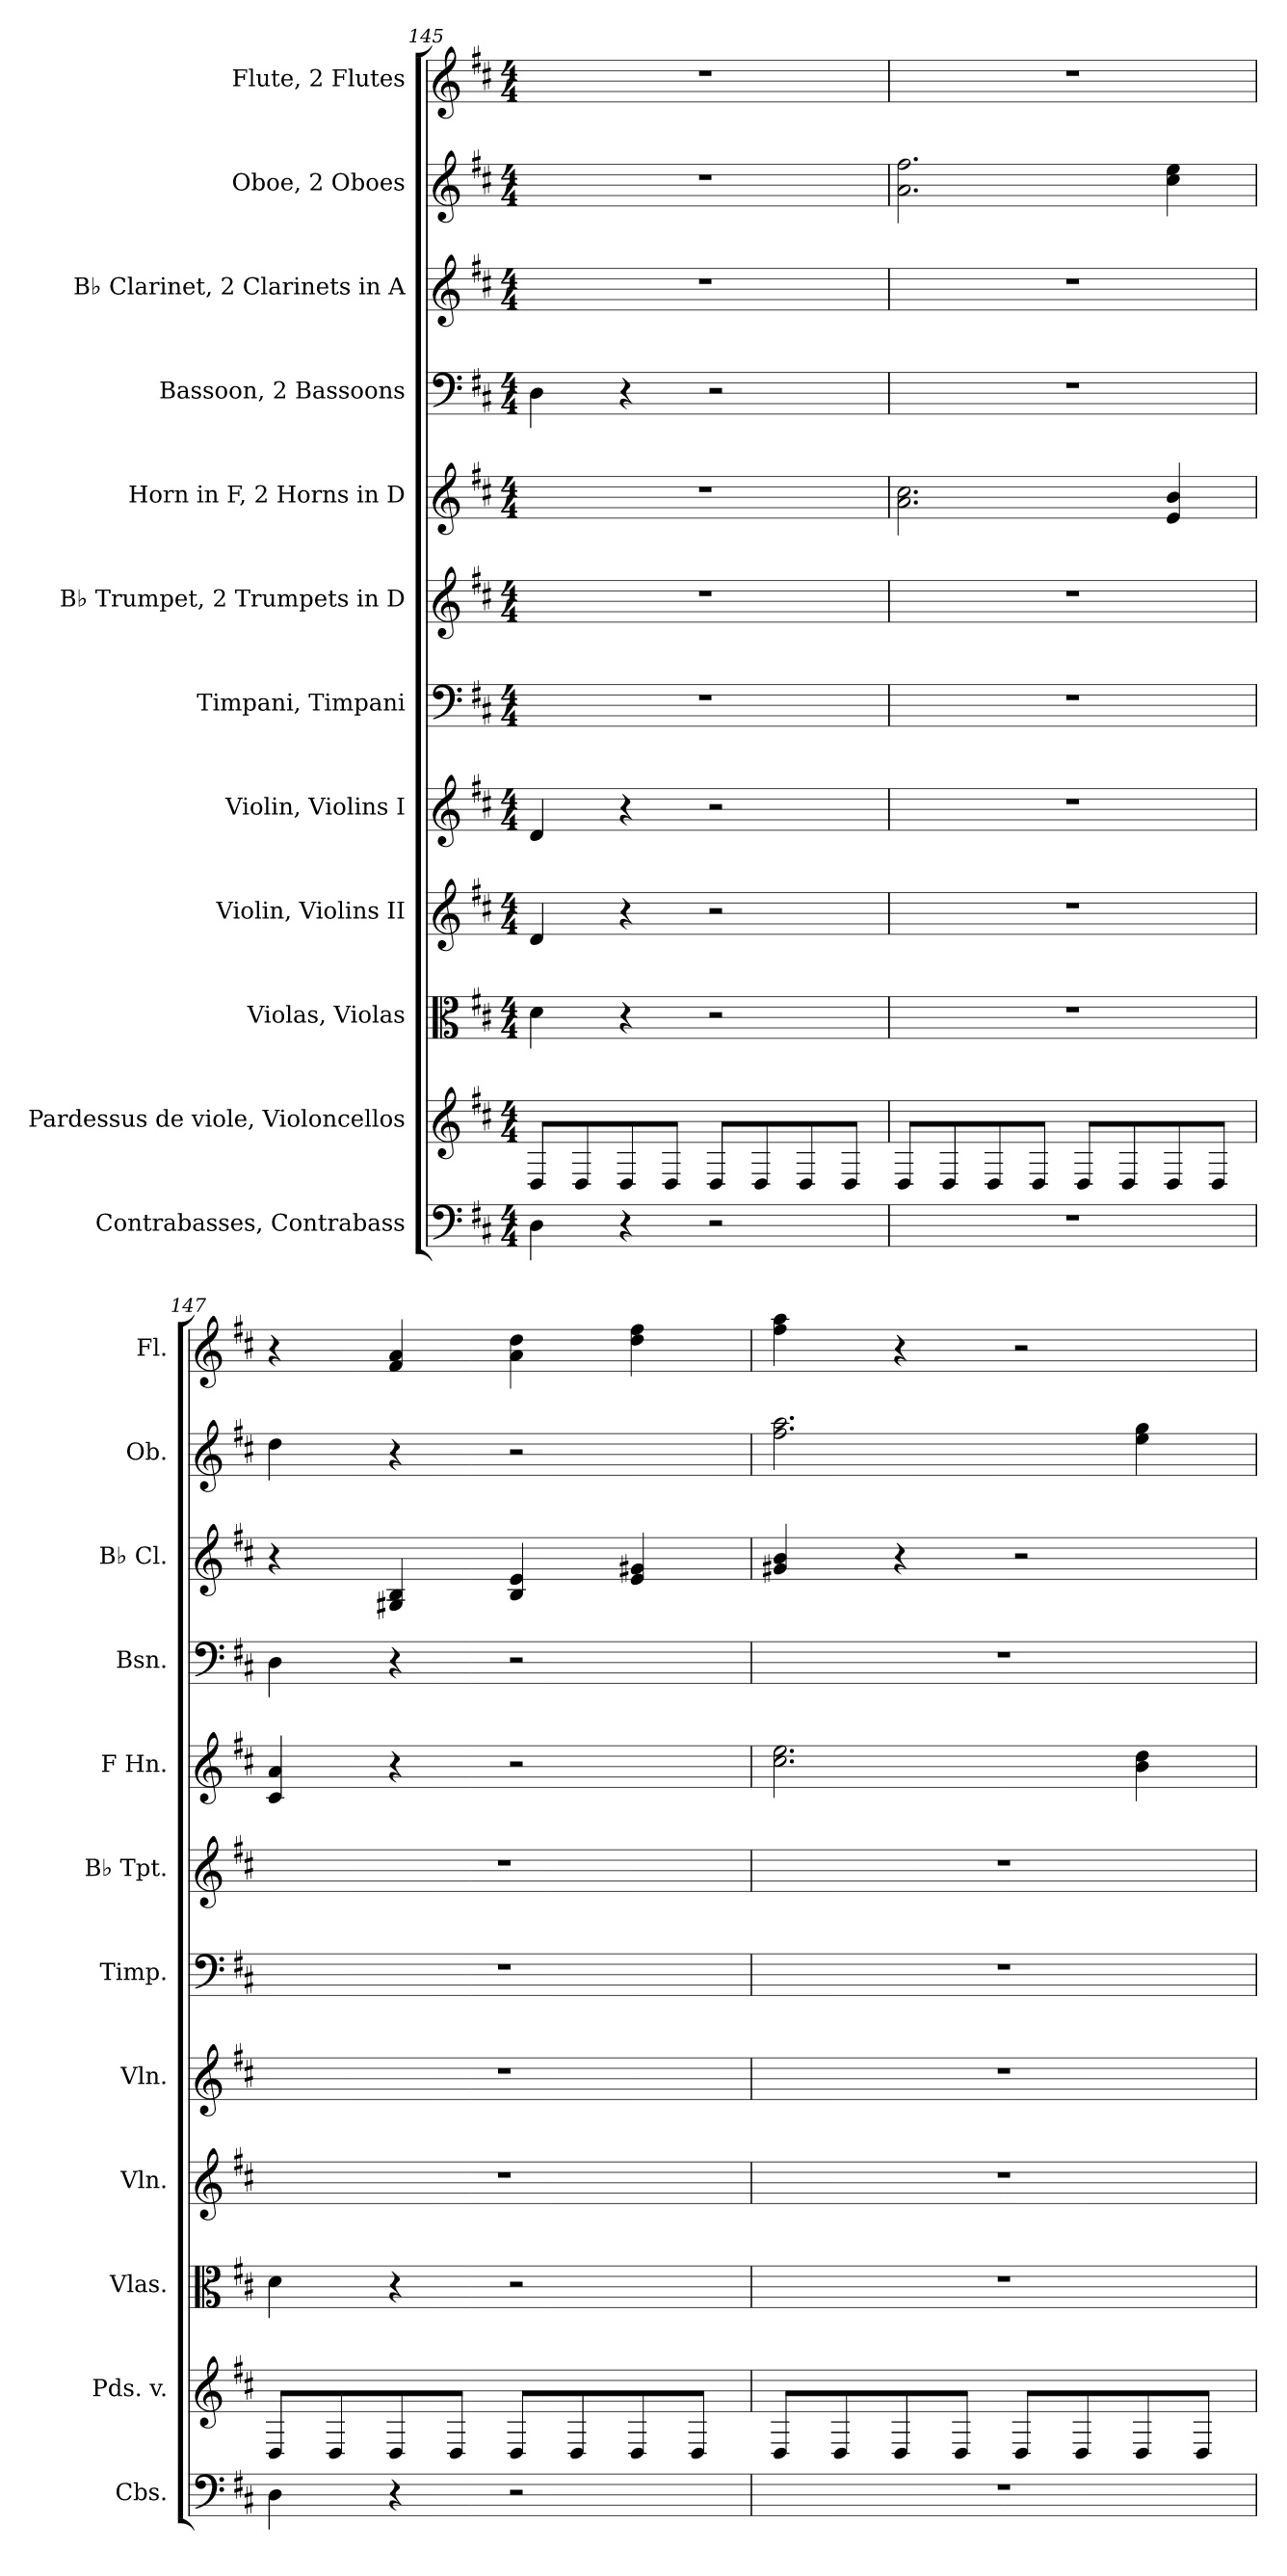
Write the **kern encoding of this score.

**kern	**kern	**kern	**kern	**kern	**kern	**kern	**kern	**kern	**kern	**kern	**kern
*part12	*part11	*part10	*part9	*part8	*part7	*part6	*part5	*part4	*part3	*part2	*part1
*staff12	*staff11	*staff10	*staff9	*staff8	*staff7	*staff6	*staff5	*staff4	*staff3	*staff2	*staff1
*I"Contrabasses, Contrabass	*I"Pardessus de viole, Violoncellos	*I"Violas, Violas	*I"Violin, Violins II	*I"Violin, Violins I	*I"Timpani, Timpani	*I"B♭ Trumpet, 2 Trumpets in D	*I"Horn in F, 2 Horns in D	*I"Bassoon, 2 Bassoons	*I"B♭ Clarinet, 2 Clarinets in A	*I"Oboe, 2 Oboes	*I"Flute, 2 Flutes
*I'Cbs.	*I'Pds. v.	*I'Vlas.	*I'Vln.	*I'Vln.	*I'Timp.	*I'B♭ Tpt.	*I'F Hn.	*I'Bsn.	*I'B♭ Cl.	*I'Ob.	*I'Fl.
*clefF4	*clefG2	*clefC3	*clefG2	*clefG2	*clefF4	*clefG2	*clefG2	*clefF4	*clefG2	*clefG2	*clefG2
*ITrd7c12	*	*	*	*	*	*ITrd1c2	*ITrd4c7	*	*ITrd1c2	*	*
*k[f#c#]	*k[f#c#]	*k[f#c#]	*k[f#c#]	*k[f#c#]	*k[f#c#]	*k[]	*k[f#]	*k[f#c#]	*k[]	*k[f#c#]	*k[f#c#]
*M4/4	*M4/4	*M4/4	*M4/4	*M4/4	*M4/4	*M4/4	*M4/4	*M4/4	*M4/4	*M4/4	*M4/4
=145	=145	=145	=145	=145	=145	=145	=145	=145	=145	=145	=145
4DD\	8D/L	4d\	4d/	4d/	1r	1r	1r	4D\	1r	1r	1r
.	8D/	.	.	.	.	.	.	.	.	.	.
4r	8D/	4r	4r	4r	.	.	.	4r	.	.	.
.	8D/J	.	.	.	.	.	.	.	.	.	.
2r	8D/L	2r	2r	2r	.	.	.	2r	.	.	.
.	8D/	.	.	.	.	.	.	.	.	.	.
.	8D/	.	.	.	.	.	.	.	.	.	.
.	8D/J	.	.	.	.	.	.	.	.	.	.
!!LO:PB:g=z
=146	=146	=146	=146	=146	=146	=146	=146	=146	=146	=146	=146
1r	8D/L	1r	1r	1r	1r	1r	2.d\ 2.f#\	1r	1r	2.a\ 2.ff#\	1r
.	8D/	.	.	.	.	.	.	.	.	.	.
.	8D/	.	.	.	.	.	.	.	.	.	.
.	8D/J	.	.	.	.	.	.	.	.	.	.
.	8D/L	.	.	.	.	.	.	.	.	.	.
.	8D/	.	.	.	.	.	.	.	.	.	.
.	8D/	.	.	.	.	.	4A/ 4e/	.	.	4cc#\ 4ee\	.
.	8D/J	.	.	.	.	.	.	.	.	.	.
=147	=147	=147	=147	=147	=147	=147	=147	=147	=147	=147	=147
4DD\	8D/L	4d\	1r	1r	1r	1r	4F#/ 4d/	4D\	4r	4dd\	4r
.	8D/	.	.	.	.	.	.	.	.	.	.
4r	8D/	4r	.	.	.	.	4r	4r	4F#X/ 4A/	4r	4f#/ 4a/
.	8D/J	.	.	.	.	.	.	.	.	.	.
2r	8D/L	2r	.	.	.	.	2r	2r	4A/ 4d/	2r	4a\ 4dd\
.	8D/	.	.	.	.	.	.	.	.	.	.
.	8D/	.	.	.	.	.	.	.	4d/ 4f#X/	.	4dd\ 4ff#\
.	8D/J	.	.	.	.	.	.	.	.	.	.
=148	=148	=148	=148	=148	=148	=148	=148	=148	=148	=148	=148
1r	8D/L	1r	1r	1r	1r	1r	2.f#\ 2.a\	1r	4f#X/ 4a/	2.ff#\ 2.aa\	4ff#\ 4aa\
.	8D/	.	.	.	.	.	.	.	.	.	.
.	8D/	.	.	.	.	.	.	.	4r	.	4r
.	8D/J	.	.	.	.	.	.	.	.	.	.
.	8D/L	.	.	.	.	.	.	.	2r	.	2r
.	8D/	.	.	.	.	.	.	.	.	.	.
.	8D/	.	.	.	.	.	4e\ 4g\	.	.	4ee\ 4gg\	.
.	8D/J	.	.	.	.	.	.	.	.	.	.
=	=	=	=	=	=	=	=	=	=	=	=
*-	*-	*-	*-	*-	*-	*-	*-	*-	*-	*-	*-
